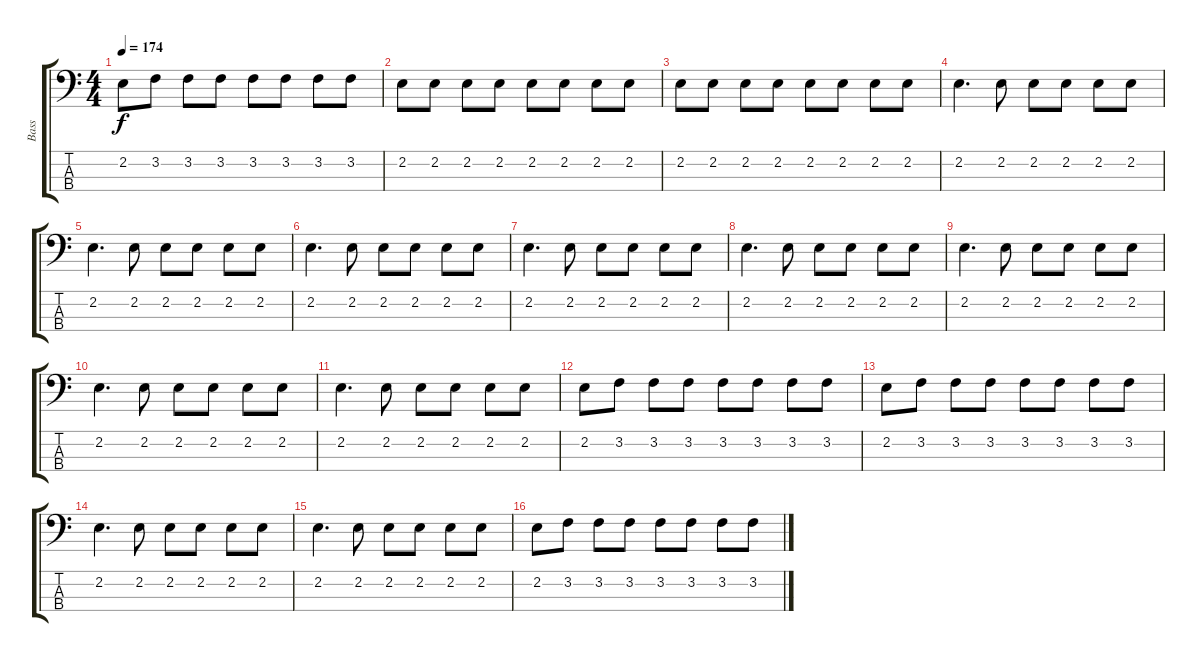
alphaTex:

\track ("Bass" "Bass") {instrument acousticbass}
\staff {score tabs}
\tuning (G2 D2 A1 E1) {hide}
\ts (4 4)
\tempo 174
\clef f4
\ks c
2.2.8{dy f} 3.2.8 3.2.8 3.2.8 3.2.8 3.2.8 3.2.8 3.2.8 |
2.2.8 2.2.8 2.2.8 2.2.8 2.2.8 2.2.8 2.2.8 2.2.8 |
2.2.8 2.2.8 2.2.8 2.2.8 2.2.8 2.2.8 2.2.8 2.2.8 |
2.2.4{d} 2.2.8 2.2.8 2.2.8 2.2.8 2.2.8 |
2.2.4{d} 2.2.8 2.2.8 2.2.8 2.2.8 2.2.8 |
2.2.4{d} 2.2.8 2.2.8 2.2.8 2.2.8 2.2.8 |
2.2.4{d} 2.2.8 2.2.8 2.2.8 2.2.8 2.2.8 |
2.2.4{d} 2.2.8 2.2.8 2.2.8 2.2.8 2.2.8 |
2.2.4{d} 2.2.8 2.2.8 2.2.8 2.2.8 2.2.8 |
2.2.4{d} 2.2.8 2.2.8 2.2.8 2.2.8 2.2.8 |
2.2.4{d} 2.2.8 2.2.8 2.2.8 2.2.8 2.2.8 |
2.2.8 3.2.8 3.2.8 3.2.8 3.2.8 3.2.8 3.2.8 3.2.8 |
2.2.8 3.2.8 3.2.8 3.2.8 3.2.8 3.2.8 3.2.8 3.2.8 |
2.2.4{d} 2.2.8 2.2.8 2.2.8 2.2.8 2.2.8 |
2.2.4{d} 2.2.8 2.2.8 2.2.8 2.2.8 2.2.8 |
2.2.8 3.2.8 3.2.8 3.2.8 3.2.8 3.2.8 3.2.8 3.2.8
